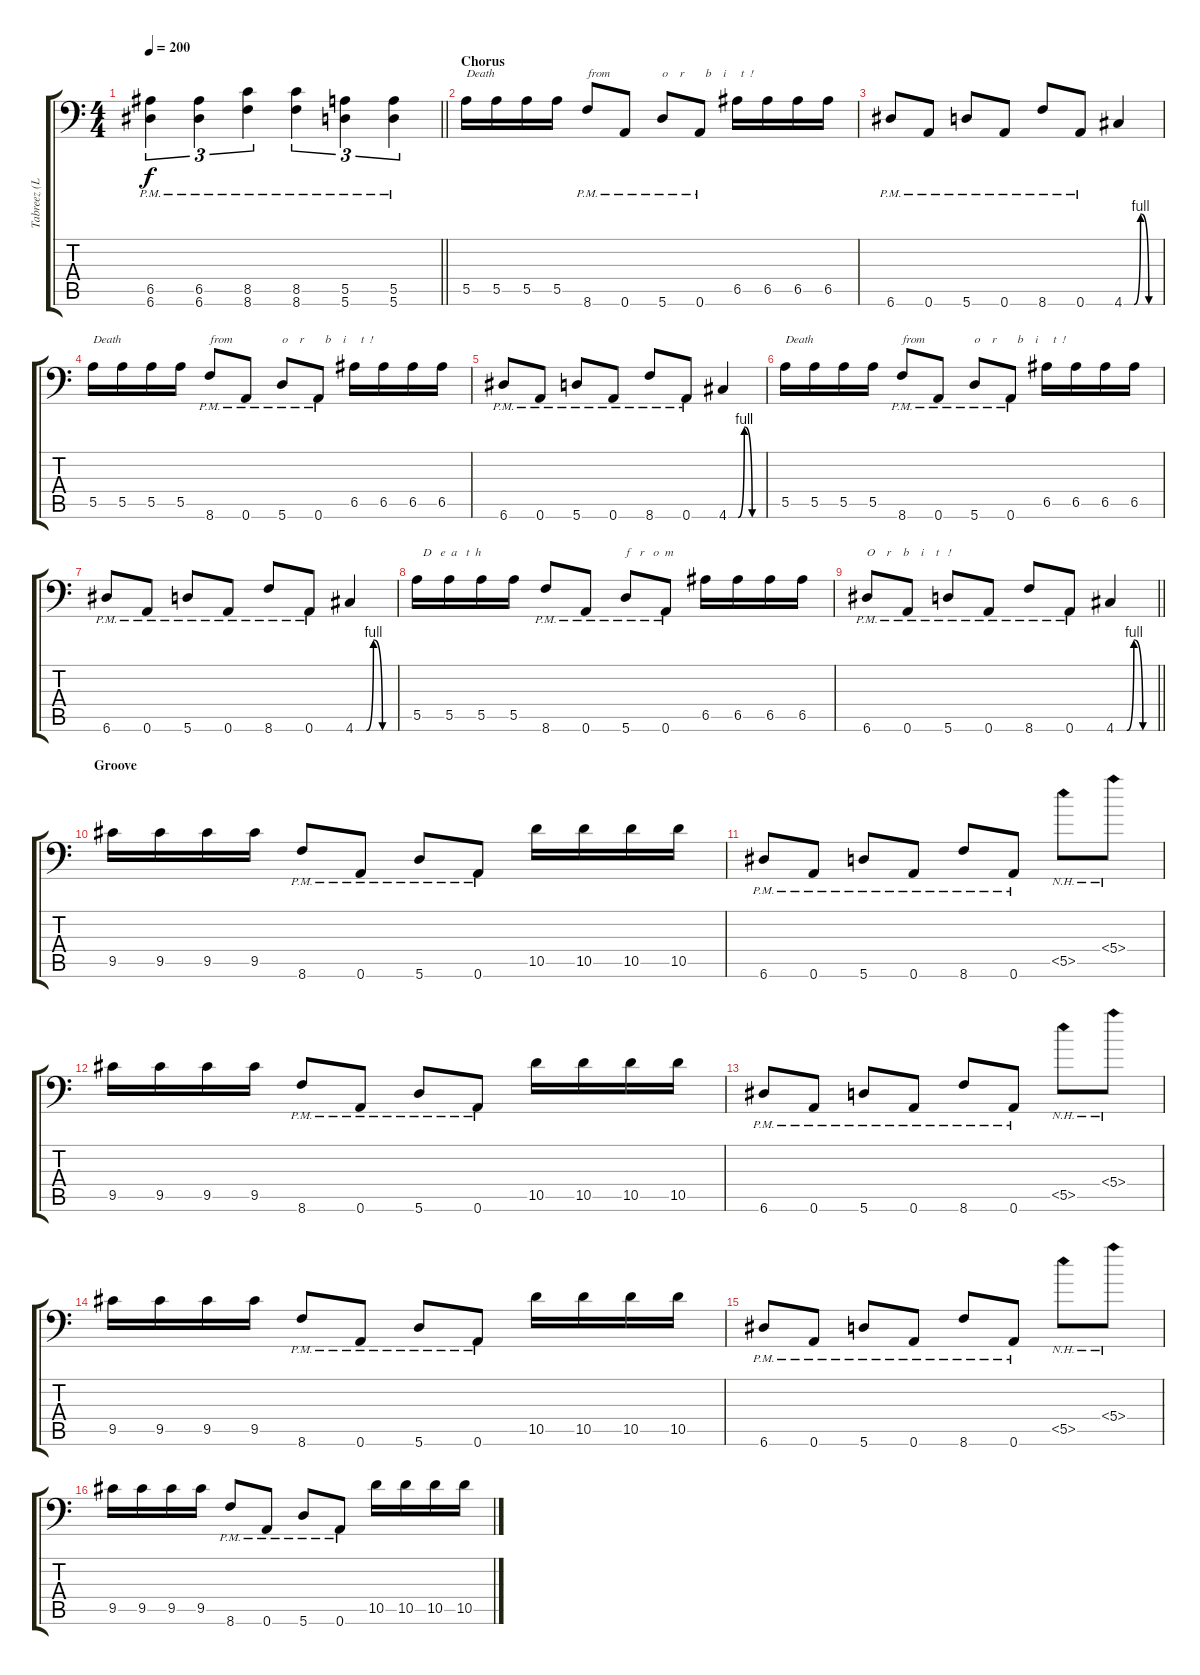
\track ("Tabreez (Left)" "Tabreez (L") {instrument distortionguitar}
\staff {score tabs}
\tuning (B3 Gb3 D3 A2 E2 A1) {hide}
\ts (4 4)
\tempo 200
\clef f4
\barLineRight lightlight
\ks c
(6.5{pm} 6.6{pm}).4{tu (3 2) dy f} (6.5{pm} 6.6{pm}).4{tu (3 2)} (8.5{pm} 8.6{pm}).4{tu (3 2)} (8.5{pm} 8.6{pm}).4{tu (3 2)} (5.5{pm} 5.6{pm}).4{tu (3 2)} (5.5{pm} 5.6{pm}).4{tu (3 2)} |
\section ("" "Chorus")
5.5.16{txt "Death"} 5.5.16 5.5.16 5.5.16 8.6{pm}.8{txt "from"} 0.6{pm}.8 5.6{pm}.8{txt "o    r       b    i     t  !"} 0.6{pm}.8 6.5.16 6.5.16 6.5.16 6.5.16 |
6.6{pm}.8 0.6{pm}.8 5.6{pm}.8 0.6{pm}.8 8.6{pm}.8 0.6{pm}.8 4.6{be (custom 0 0 17 0 28 4 42 0 60 0)}.4 |
5.5.16{txt "Death"} 5.5.16 5.5.16 5.5.16 8.6{pm}.8{txt "from"} 0.6{pm}.8 5.6{pm}.8{txt "o    r       b    i     t  !"} 0.6{pm}.8 6.5.16 6.5.16 6.5.16 6.5.16 |
6.6{pm}.8 0.6{pm}.8 5.6{pm}.8 0.6{pm}.8 8.6{pm}.8 0.6{pm}.8 4.6{be (custom 0 0 17 0 28 4 42 0 60 0)}.4 |
5.5.16{txt "Death"} 5.5.16 5.5.16 5.5.16 8.6{pm}.8{txt "from"} 0.6{pm}.8 5.6{pm}.8{txt "o    r       b    i     t  !"} 0.6{pm}.8 6.5.16 6.5.16 6.5.16 6.5.16 |
6.6{pm}.8 0.6{pm}.8 5.6{pm}.8 0.6{pm}.8 8.6{pm}.8 0.6{pm}.8 4.6{be (custom 0 0 17 0 28 4 42 0 60 0)}.4 |
5.5.16{txt "  D   e  a   t  h "} 5.5.16 5.5.16 5.5.16 8.6{pm}.8 0.6{pm}.8 5.6{pm}.8{txt "f   r   o  m "} 0.6{pm}.8 6.5.16 6.5.16 6.5.16 6.5.16 |
\barLineRight lightlight
6.6{pm}.8{txt "O    r    b    i    t   !"} 0.6{pm}.8 5.6{pm}.8 0.6{pm}.8 8.6{pm}.8 0.6{pm}.8 4.6{be (custom 0 0 17 0 28 4 42 0 60 0)}.4 |
\section ("" "Groove")
9.5.16 9.5.16 9.5.16 9.5.16 8.6{pm}.8 0.6{pm}.8 5.6{pm}.8 0.6{pm}.8 10.5.16 10.5.16 10.5.16 10.5.16 |
6.6{pm}.8 0.6{pm}.8 5.6{pm}.8 0.6{pm}.8 8.6{pm}.8 0.6{pm}.8 5.5{nh}.8 5.4{nh}.8 |
9.5.16 9.5.16 9.5.16 9.5.16 8.6{pm}.8 0.6{pm}.8 5.6{pm}.8 0.6{pm}.8 10.5.16 10.5.16 10.5.16 10.5.16 |
6.6{pm}.8 0.6{pm}.8 5.6{pm}.8 0.6{pm}.8 8.6{pm}.8 0.6{pm}.8 5.5{nh}.8 5.4{nh}.8 |
9.5.16 9.5.16 9.5.16 9.5.16 8.6{pm}.8 0.6{pm}.8 5.6{pm}.8 0.6{pm}.8 10.5.16 10.5.16 10.5.16 10.5.16 |
6.6{pm}.8 0.6{pm}.8 5.6{pm}.8 0.6{pm}.8 8.6{pm}.8 0.6{pm}.8 5.5{nh}.8 5.4{nh}.8 |
9.5.16 9.5.16 9.5.16 9.5.16 8.6{pm}.8 0.6{pm}.8 5.6{pm}.8 0.6{pm}.8 10.5.16 10.5.16 10.5.16 10.5.16
